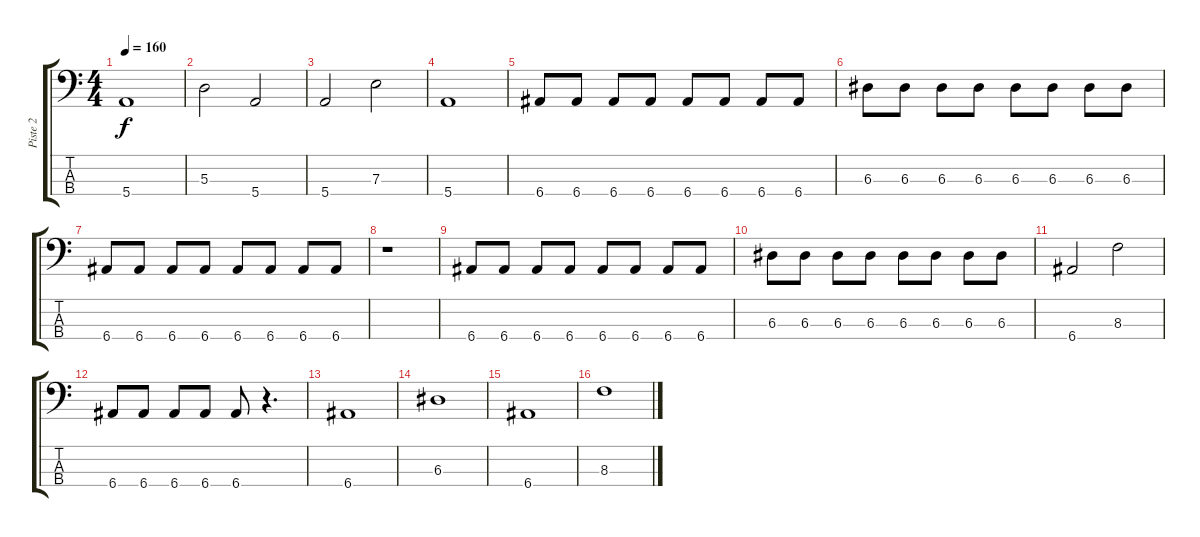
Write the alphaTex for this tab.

\track ("Piste 2" "Piste 2") {instrument electricbassfinger}
\staff {score tabs}
\tuning (G2 D2 A1 E1) {hide}
\ts (4 4)
\tempo 160
\clef f4
\ks c
5.4.1{dy f} |
5.3.2 5.4.2 |
5.4.2 7.3.2 |
5.4.1 |
6.4.8 6.4.8 6.4.8 6.4.8 6.4.8 6.4.8 6.4.8 6.4.8 |
6.3.8 6.3.8 6.3.8 6.3.8 6.3.8 6.3.8 6.3.8 6.3.8 |
6.4.8 6.4.8 6.4.8 6.4.8 6.4.8 6.4.8 6.4.8 6.4.8 |
r.1 |
6.4.8 6.4.8 6.4.8 6.4.8 6.4.8 6.4.8 6.4.8 6.4.8 |
6.3.8 6.3.8 6.3.8 6.3.8 6.3.8 6.3.8 6.3.8 6.3.8 |
6.4.2 8.3.2 |
6.4.8 6.4.8 6.4.8 6.4.8 6.4.8 r.4{d} |
6.4.1 |
6.3.1 |
6.4.1 |
8.3.1
